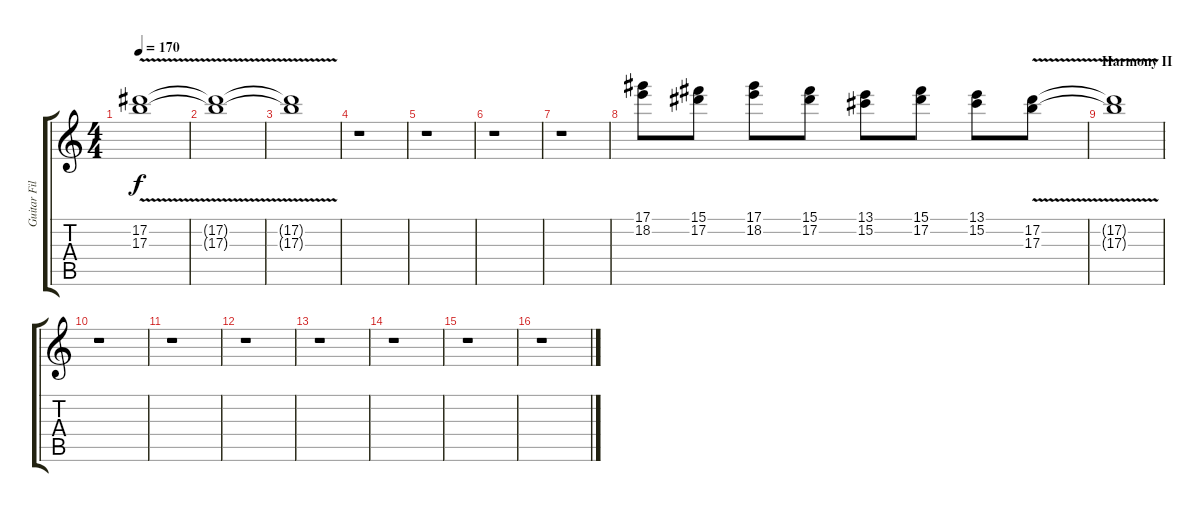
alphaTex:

\track ("Guitar Fills" "Guitar Fil") {instrument overdrivenguitar}
\staff {score tabs}
\tuning (Eb4 Bb3 Gb3 Db3 Ab2 Eb2) {hide}
\ts (4 4)
\tempo 170
\clef g2
\ks c
(17.2{v} 17.3{v}).1{dy f} |
(17.2{v t} 17.3{v t}).1{volume 0} |
(17.2{v t} 17.3{v t}).1 |
r.1 |
r.1 |
r.1 |
r.1 |
(17.1 18.2).8{volume 10} (15.1 17.2).8 (17.1 18.2).8 (15.1 17.2).8 (13.1 15.2).8 (15.1 17.2).8 (13.1 15.2).8 (17.2{v} 17.3{v}).8{volume 0} |
\section ("" "Harmony II")
(17.2{t} 17.3{t}).1 |
r.1 |
r.1 |
r.1 |
r.1 |
r.1 |
r.1 |
r.1
